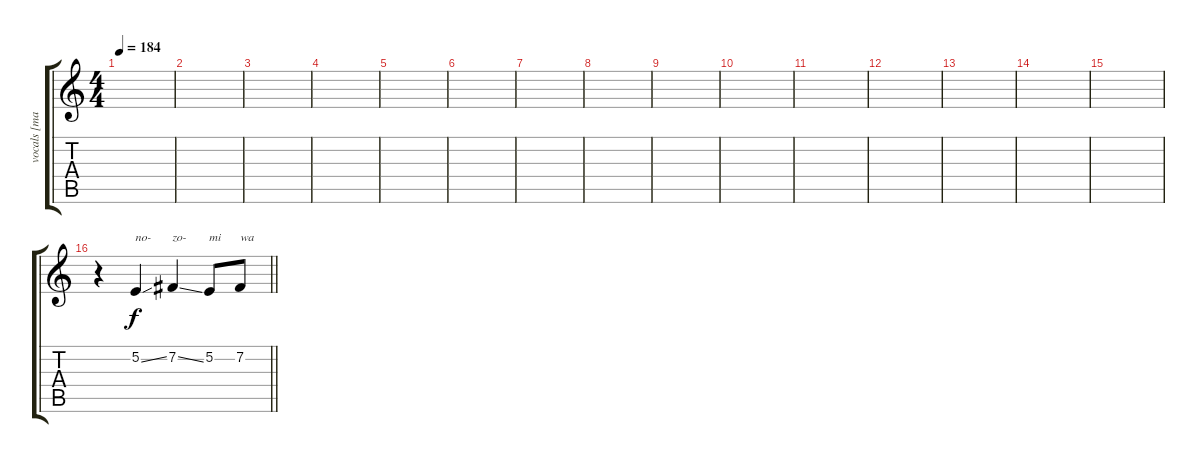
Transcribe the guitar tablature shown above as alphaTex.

\track ("vocals [matatabi]" "vocals [ma") {instrument englishhorn}
\staff {score tabs}
\tuning (E4 B3 G3 D3 A2 E2) {hide}
\ts (4 4)
\tempo 184
\clef g2
\ks c
|
|
|
|
|
|
|
|
|
|
|
|
|
|
|
\barLineRight lightlight
r.4 5.2{ss}.4{txt "no-"} 7.2{ss}.4{txt "zo-"} 5.2.8{txt "mi"} 7.2{sl}.8{txt "wa"}
